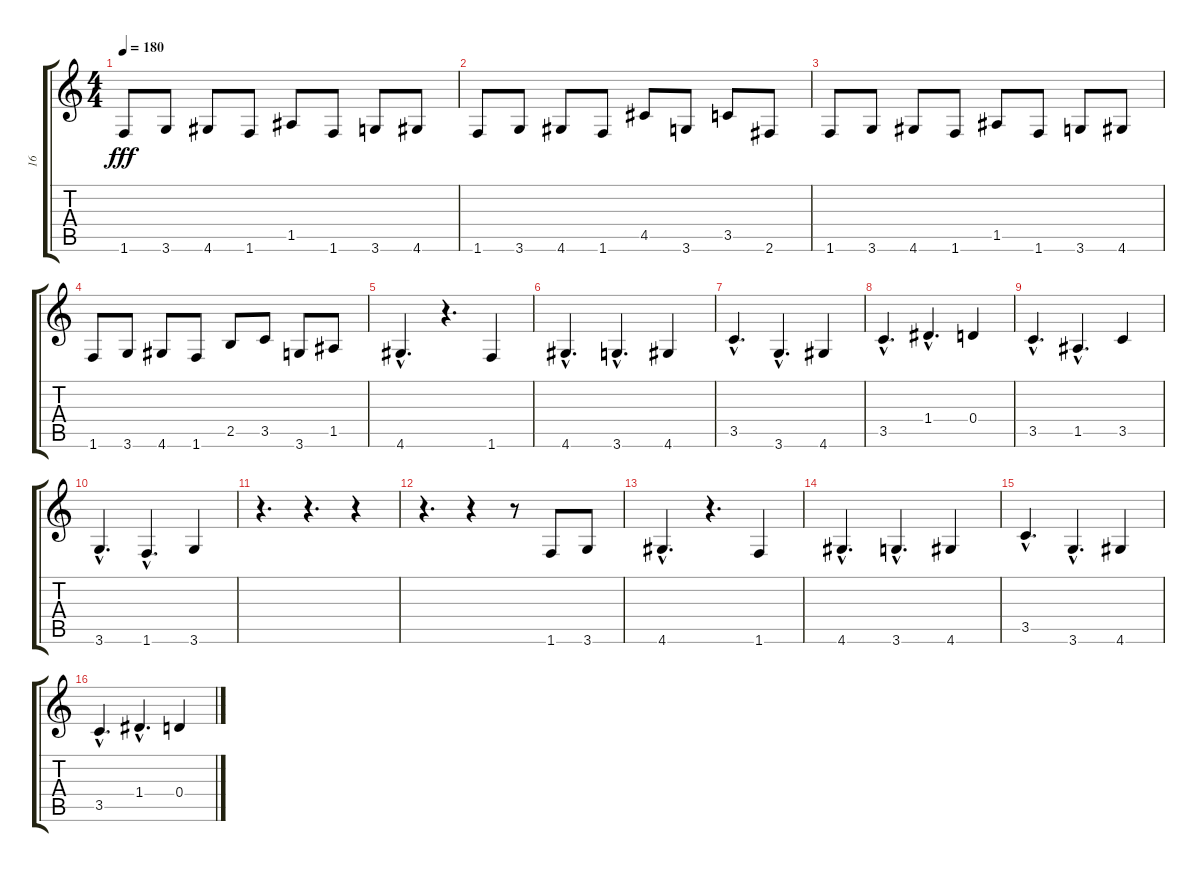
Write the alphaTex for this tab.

\track ("16" "16") {instrument synthbass1}
\staff {score tabs}
\tuning (E4 B3 G3 D3 A2 E2) {hide}
\ts (4 4)
\tempo 180
\clef g2
\ks c
1.6.8{dy fff} 3.6.8 4.6.8 1.6.8 1.5.8 1.6.8 3.6.8 4.6.8 |
1.6.8 3.6.8 4.6.8 1.6.8 4.5.8 3.6.8 3.5.8 2.6.8 |
1.6.8 3.6.8 4.6.8 1.6.8 1.5.8 1.6.8 3.6.8 4.6.8 |
1.6.8 3.6.8 4.6.8 1.6.8 2.5.8 3.5.8 3.6.8 1.5.8 |
4.6{hac}.4{d} r.4{d} 1.6.4 |
4.6{hac}.4{d} 3.6{hac}.4{d} 4.6.4 |
3.5{hac}.4{d} 3.6{hac}.4{d} 4.6.4 |
3.5{hac}.4{d} 1.4{hac}.4{d} 0.4.4 |
3.5{hac}.4{d} 1.5{hac}.4{d} 3.5.4 |
3.6{hac}.4{d} 1.6{hac}.4{d} 3.6.4 |
r.4{d} r.4{d} r.4 |
r.4{d} r.4 r.8 1.6.8 3.6.8 |
4.6{hac}.4{d} r.4{d} 1.6.4 |
4.6{hac}.4{d} 3.6{hac}.4{d} 4.6.4 |
3.5{hac}.4{d} 3.6{hac}.4{d} 4.6.4 |
3.5{hac}.4{d} 1.4{hac}.4{d} 0.4.4
